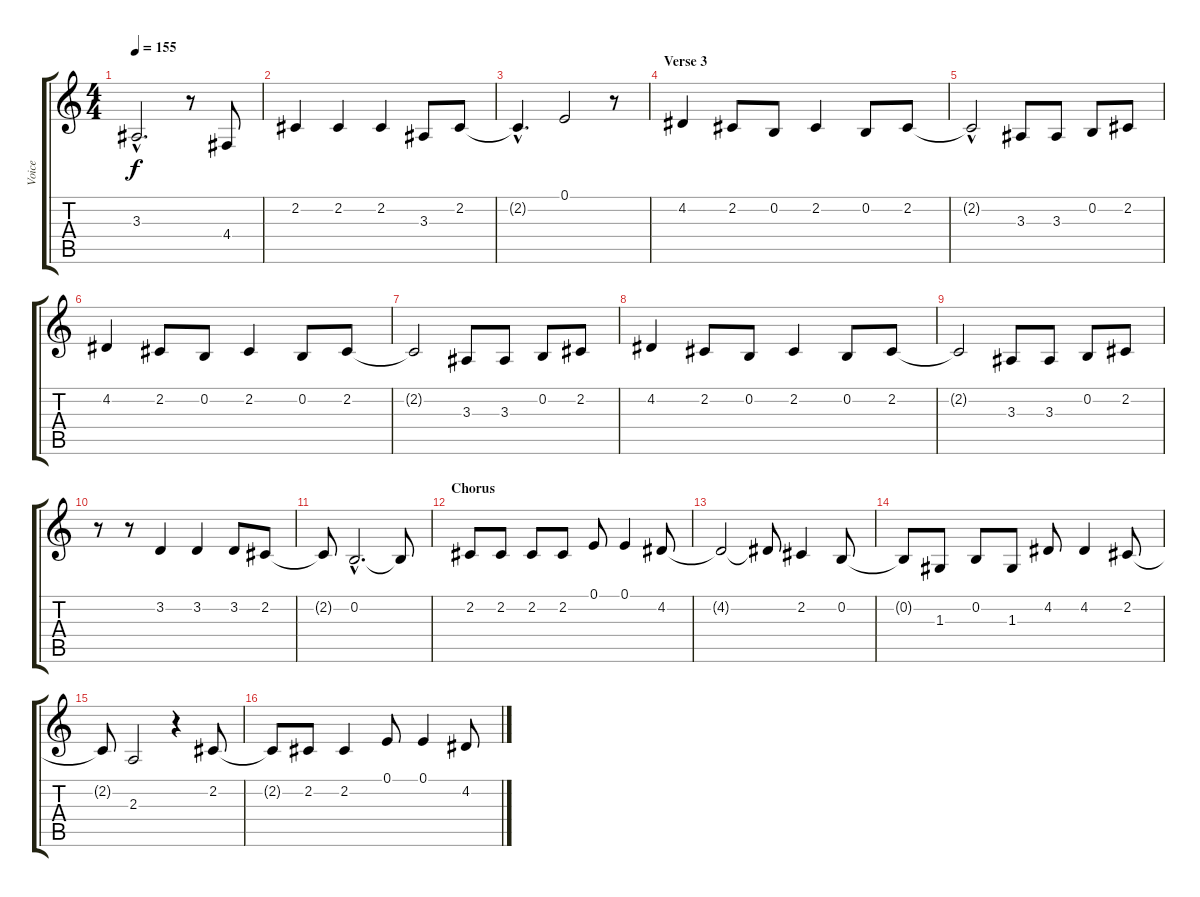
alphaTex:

\track ("Voice" "Voice") {instrument lead2sawtooth}
\staff {score tabs}
\tuning (E4 B3 G3 D3 A2 E2) {hide}
\ts (4 4)
\tempo 155
\clef g2
\ks c
3.3{hac t}.2{d dy f} r.8 4.4.8 |
2.2.4 2.2.4 2.2.4 3.3.8 2.2.8 |
2.2{hac t}.4{d} 0.1.2 r.8 |
\section ("" "Verse 3")
4.2.4 2.2.8 0.2.8 2.2.4 0.2.8 2.2.8 |
2.2{hac t}.2 3.3.8 3.3.8 0.2.8 2.2.8 |
4.2.4 2.2.8 0.2.8 2.2.4 0.2.8 2.2.8 |
2.2{t}.2 3.3.8 3.3.8 0.2.8 2.2.8 |
4.2.4 2.2.8 0.2.8 2.2.4 0.2.8 2.2.8 |
2.2{t}.2 3.3.8 3.3.8 0.2.8 2.2.8 |
r.8 r.8 3.2.4 3.2.4 3.2.8 2.2.8 |
2.2{t}.8 0.2{hac}.2{d} 0.2{t}.8 |
\section ("" "Chorus")
2.2.8 2.2.8 2.2.8 2.2.8 0.1.8 0.1.4 4.2.8 |
4.2{t}.2 4.2{t}.8 2.2.4 0.2.8 |
0.2{t}.8 1.3.8 0.2.8 1.3.8 4.2.8 4.2.4 2.2.8 |
2.2{t}.8 2.3.2 r.4 2.2.8 |
2.2{t}.8 2.2.8 2.2.4 0.1.8 0.1.4 4.2.8
